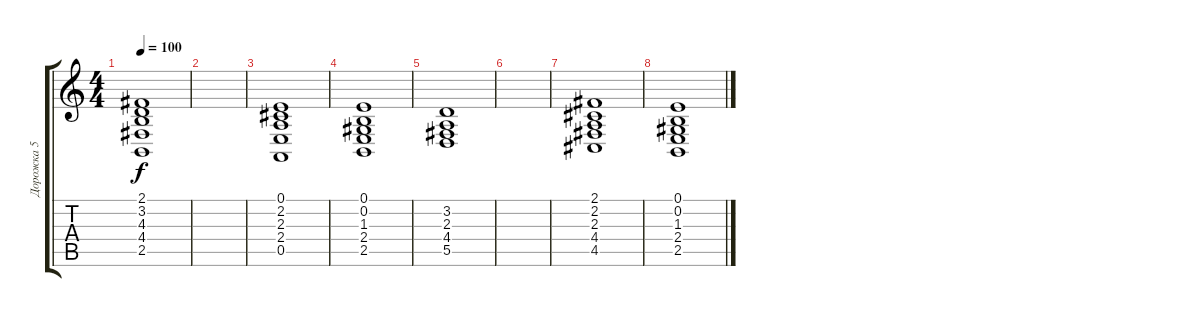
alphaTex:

\track ("Дорожка 5" "Дорожка 5") {instrument pad2warm}
\staff {score tabs}
\tuning (E4 B3 G3 D3 A2 E2) {hide}
\ts (4 4)
\tempo 100
\clef g2
\ks c
(2.1 3.2 4.3 4.4 2.5).1{dy f} |
|
(0.1 2.2 2.3 2.4 0.5).1 |
(0.1 0.2 1.3 2.4 2.5).1 |
(3.2 2.3 4.4 5.5).1 |
|
(2.1 2.2 2.3 4.4 4.5).1 |
(0.1 0.2 1.3 2.4 2.5).1
